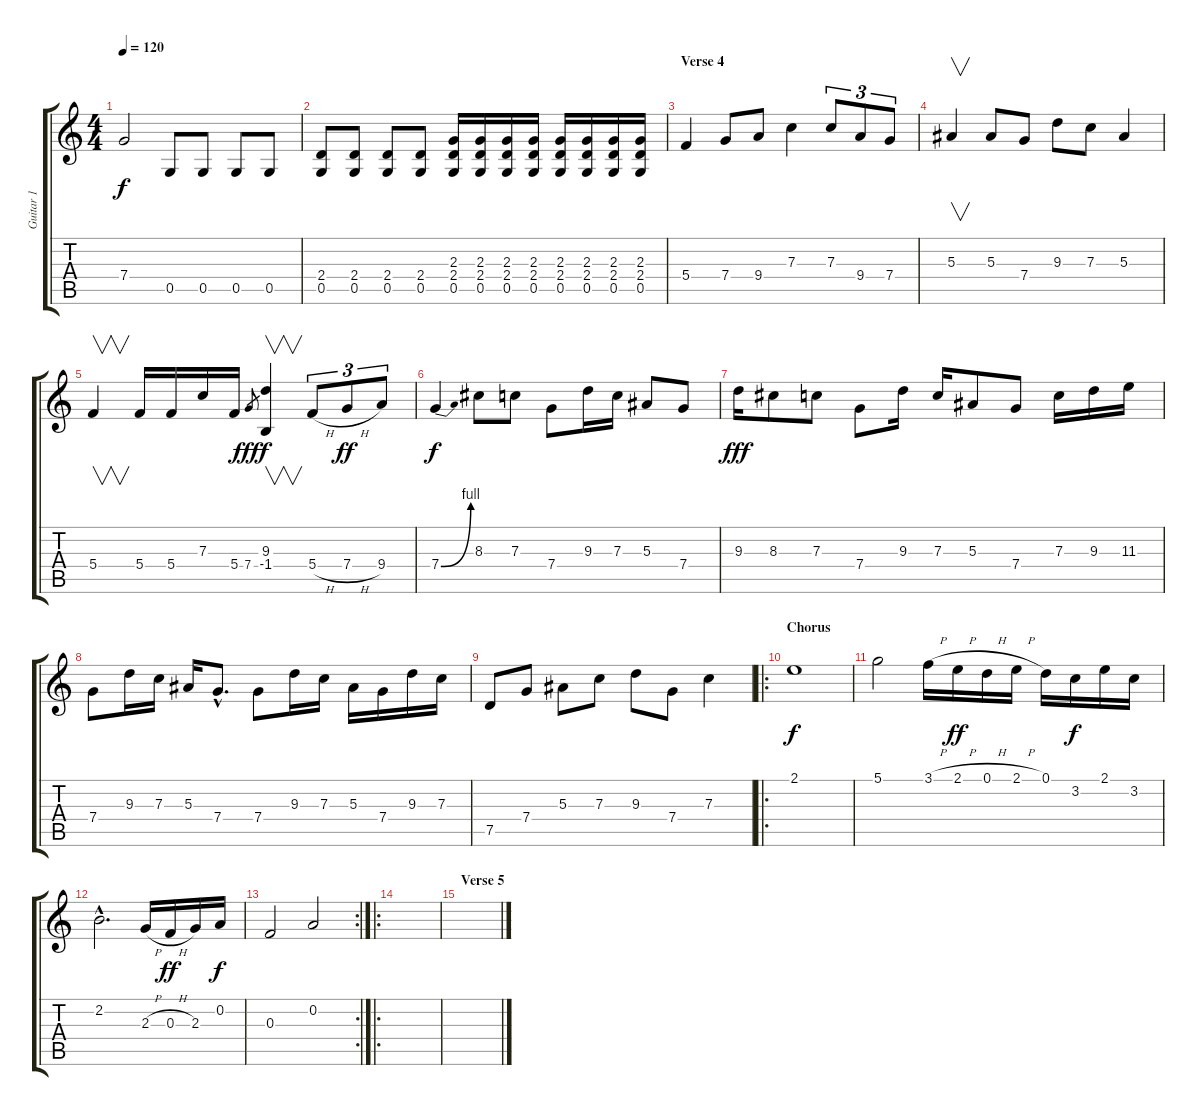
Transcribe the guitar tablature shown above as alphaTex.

\track ("Guitar 1" "Guitar 1") {instrument distortionguitar}
\staff {score tabs}
\tuning (D4 A3 F3 C3 G2 D2) {hide}
\ts (4 4)
\tempo 120
\clef g2
\ks c
7.4.2{dy f} 0.5.8 0.5.8 0.5.8 0.5.8 |
(2.4 0.5).8 (2.4 0.5).8 (2.4 0.5).8 (2.4 0.5).8 (2.3 2.4 0.5).16 (2.3 2.4 0.5).16 (2.3 2.4 0.5).16 (2.3 2.4 0.5).16 (2.3 2.4 0.5).16 (2.3 2.4 0.5).16 (2.3 2.4 0.5).16 (2.3 2.4 0.5).16 |
\section ("" "Verse 4")
5.4.4 7.4.8 9.4.8 7.3.4 7.3.8{tu (3 2)} 9.4.8{tu (3 2)} 7.4.8{tu (3 2)} |
5.3.4{v} 5.3.8 7.4.8 9.3.8 7.3.8 5.3.4 |
5.4.4{v} 5.4.16 5.4.16 7.3.16 5.4.16 7.4.8{gr dy fff} (9.3 -1.4).4{v dy f} 5.4{h}.8{tu (3 2)} 7.4{h}.8{tu (3 2) dy ff} 9.4.8{tu (3 2)} |
7.4{be (bend 0 0 60 4)}.4{dy f} 8.3.8 7.3.8 7.4.8 9.3.16 7.3.16 5.3.8 7.4.8 |
9.3.16{dy fff} 8.3.8 7.3.8 7.4.8 9.3.16 7.3.16 5.3.8 7.4.8 7.3.16 9.3.16 11.3.16 |
7.4.8 9.3.16 7.3.16 5.3.16 7.4{hac}.8{d} 7.4.8 9.3.16 7.3.16 5.3.16 7.4.16 9.3.16 7.3.16 |
7.5.8 7.4.8 5.3.8 7.3.8 9.3.8 7.4.8 7.3.4 |
\ro
\section ("" "Chorus")
2.1.1{dy f} |
5.1.2 3.1{h}.16 2.1{h}.16{dy ff} 0.1{h}.16 2.1{h}.16 0.1.16 3.2.16{dy f} 2.1.16 3.2.16 |
2.2{hac}.2{d} 2.3{h}.16 0.3{h}.16{dy ff} 2.3.16 0.2.16{dy f} |
\rc 2
0.3.2 0.2.2 |
\ro
|
\section ("" "Verse 5")
